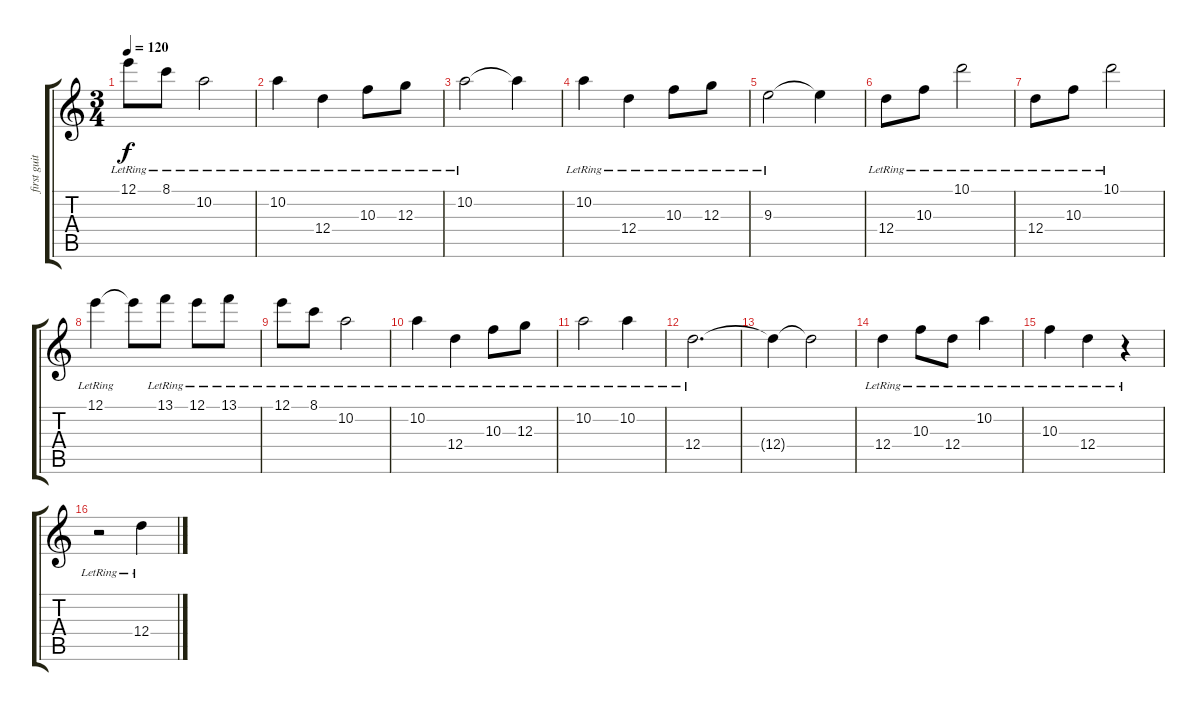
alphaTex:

\track ("first guitar" "first guit") {instrument acousticguitarsteel}
\staff {score tabs}
\tuning (E4 B3 G3 D3 A2 E2) {hide}
\ts (3 4)
\tempo 120
\clef g2
\ks c
12.1{lr}.8{dy f} 8.1{lr}.8 10.2{lr}.2 |
10.2{lr}.4 12.4{lr}.4 10.3{lr}.8 12.3{lr}.8 |
10.2{lr}.2 10.2{t}.4 |
10.2{lr}.4 12.4{lr}.4 10.3{lr}.8 12.3{lr}.8 |
9.3{lr}.2 9.3{t}.4 |
12.4{lr}.8 10.3{lr}.8 10.1{lr}.2 |
12.4{lr}.8 10.3{lr}.8 10.1{lr}.2 |
12.1{lr}.4 12.1{t}.8 13.1{lr}.8 12.1{lr}.8 13.1{lr}.8 |
12.1{lr}.8 8.1{lr}.8 10.2{lr}.2 |
10.2{lr}.4 12.4{lr}.4 10.3{lr}.8 12.3{lr}.8 |
10.2{lr}.2 10.2{lr}.4 |
12.4{lr}.2{d} |
12.4{t}.4 12.4{t}.2 |
12.4{lr}.4 10.3{lr}.8 12.4{lr}.8 10.2{lr}.4 |
10.3{lr}.4 12.4{lr}.4 r.4 |
r.2 12.4{lr}.4
